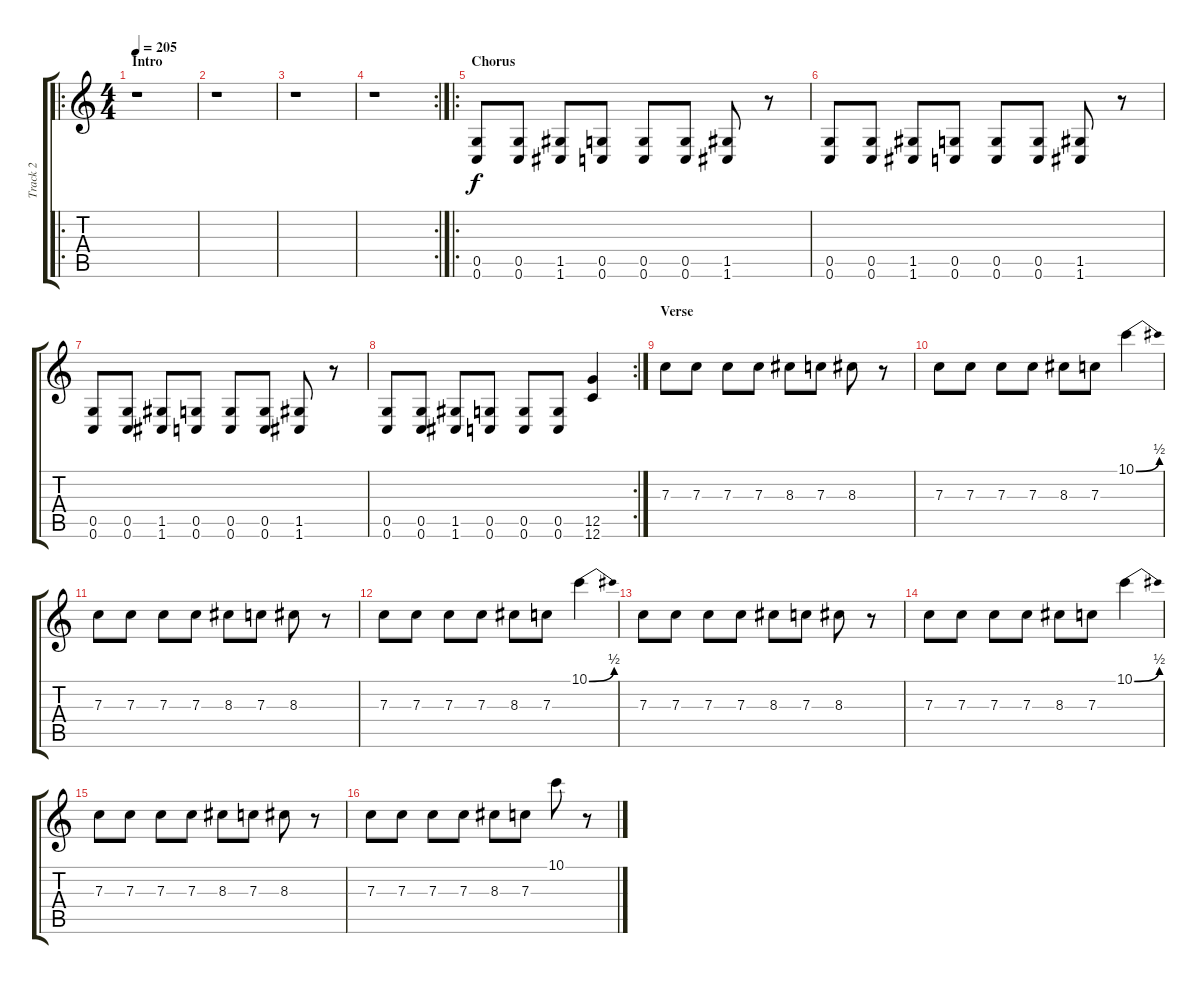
\track ("Track 2" "Track 2") {instrument distortionguitar}
\staff {score tabs}
\tuning (D4 A3 F3 C3 G2 C2) {hide}
\ro
\ts (4 4)
\section ("" "Intro")
\tempo 205
\clef g2
\ks c
r.1{dy f instrument distortionguitar} |
r.1 |
r.1 |
\rc 2
r.1 |
\ro
\section ("" "Chorus")
(0.5 0.6).8 (0.5 0.6).8 (1.5 1.6).8 (0.5 0.6).8 (0.5 0.6).8 (0.5 0.6).8 (1.5 1.6).8 r.8 |
(0.5 0.6).8 (0.5 0.6).8 (1.5 1.6).8 (0.5 0.6).8 (0.5 0.6).8 (0.5 0.6).8 (1.5 1.6).8 r.8 |
(0.5 0.6).8 (0.5 0.6).8 (1.5 1.6).8 (0.5 0.6).8 (0.5 0.6).8 (0.5 0.6).8 (1.5 1.6).8 r.8 |
\rc 2
(0.5 0.6).8 (0.5 0.6).8 (1.5 1.6).8 (0.5 0.6).8 (0.5 0.6).8 (0.5 0.6).8 (12.5 12.6).4 |
\section ("" "Verse")
7.3.8 7.3.8 7.3.8 7.3.8 8.3.8 7.3.8 8.3.8 r.8 |
7.3.8 7.3.8 7.3.8 7.3.8 8.3.8 7.3.8 10.1{be (bend 0 0 60 2)}.4 |
7.3.8 7.3.8 7.3.8 7.3.8 8.3.8 7.3.8 8.3.8 r.8 |
7.3.8 7.3.8 7.3.8 7.3.8 8.3.8 7.3.8 10.1{be (bend 0 0 60 2)}.4 |
7.3.8 7.3.8 7.3.8 7.3.8 8.3.8 7.3.8 8.3.8 r.8 |
7.3.8 7.3.8 7.3.8 7.3.8 8.3.8 7.3.8 10.1{be (bend 0 0 60 2)}.4 |
7.3.8 7.3.8 7.3.8 7.3.8 8.3.8 7.3.8 8.3.8 r.8 |
7.3.8 7.3.8 7.3.8 7.3.8 8.3.8 7.3.8 10.1.8 r.8
